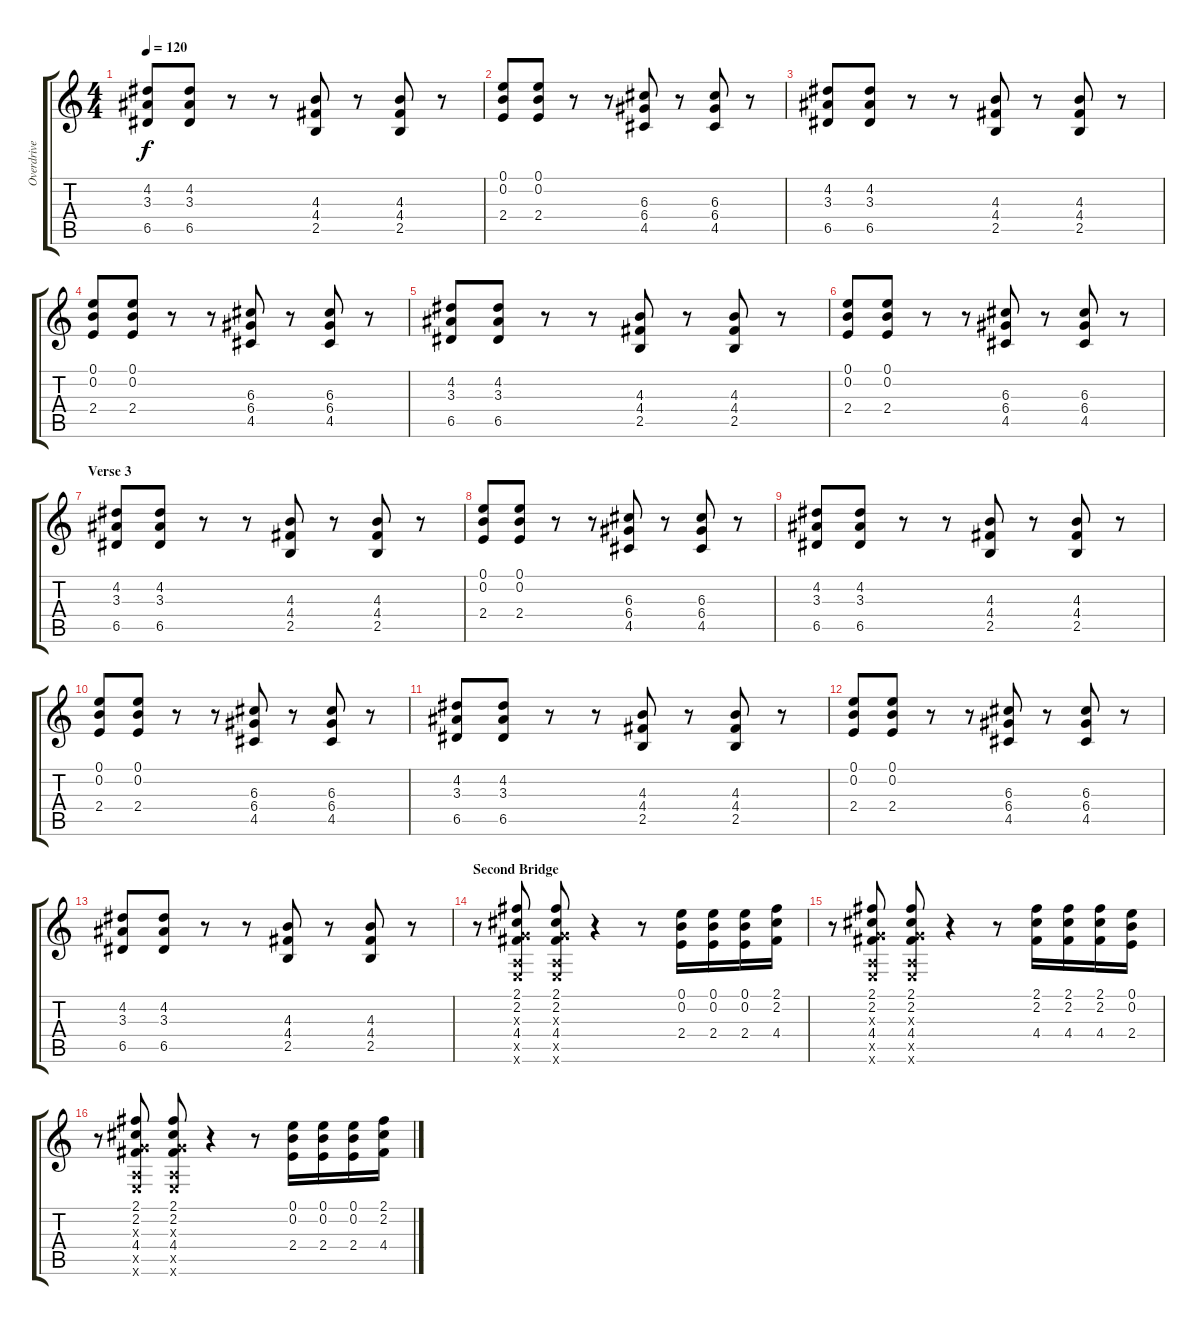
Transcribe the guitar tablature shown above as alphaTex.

\track ("Overdrive" "Overdrive") {instrument overdrivenguitar}
\staff {score tabs}
\tuning (E4 B3 G3 D3 A2 E2) {hide}
\ts (4 4)
\tempo 120
\clef g2
\ks c
(4.2 3.3 6.5).8{dy f} (4.2 3.3 6.5).8 r.8 r.8 (4.3 4.4 2.5).8 r.8 (4.3 4.4 2.5).8 r.8 |
(0.1 0.2 2.4).8{volume 11} (0.1 0.2 2.4).8 r.8 r.8 (6.3 6.4 4.5).8 r.8 (6.3 6.4 4.5).8 r.8 |
(4.2 3.3 6.5).8 (4.2 3.3 6.5).8 r.8 r.8 (4.3 4.4 2.5).8 r.8 (4.3 4.4 2.5).8 r.8 |
(0.1 0.2 2.4).8 (0.1 0.2 2.4).8 r.8 r.8 (6.3 6.4 4.5).8 r.8 (6.3 6.4 4.5).8 r.8 |
(4.2 3.3 6.5).8 (4.2 3.3 6.5).8 r.8 r.8 (4.3 4.4 2.5).8 r.8 (4.3 4.4 2.5).8 r.8 |
(0.1 0.2 2.4).8{volume 10} (0.1 0.2 2.4).8 r.8 r.8 (6.3 6.4 4.5).8 r.8 (6.3 6.4 4.5).8 r.8 |
\section ("" "Verse 3")
(4.2 3.3 6.5).8 (4.2 3.3 6.5).8 r.8 r.8 (4.3 4.4 2.5).8 r.8 (4.3 4.4 2.5).8 r.8 |
(0.1 0.2 2.4).8 (0.1 0.2 2.4).8 r.8 r.8 (6.3 6.4 4.5).8 r.8 (6.3 6.4 4.5).8 r.8 |
(4.2 3.3 6.5).8 (4.2 3.3 6.5).8 r.8 r.8 (4.3 4.4 2.5).8 r.8 (4.3 4.4 2.5).8 r.8 |
(0.1 0.2 2.4).8{volume 10} (0.1 0.2 2.4).8 r.8 r.8 (6.3 6.4 4.5).8 r.8 (6.3 6.4 4.5).8 r.8 |
(4.2 3.3 6.5).8 (4.2 3.3 6.5).8 r.8 r.8 (4.3 4.4 2.5).8 r.8 (4.3 4.4 2.5).8 r.8 |
(0.1 0.2 2.4).8 (0.1 0.2 2.4).8 r.8 r.8 (6.3 6.4 4.5).8 r.8 (6.3 6.4 4.5).8 r.8 |
(4.2 3.3 6.5).8 (4.2 3.3 6.5).8 r.8 r.8 (4.3 4.4 2.5).8 r.8 (4.3 4.4 2.5).8 r.8 |
\section ("" "Second Bridge")
r.8 (2.1 2.2 0.3{x} 4.4 0.5{x} 0.6{x}).8 (2.1 2.2 0.3{x} 4.4 0.5{x} 0.6{x}).8 r.4 r.8 (0.1 0.2 2.4).16 (0.1 0.2 2.4).16 (0.1 0.2 2.4).16 (2.1 2.2 4.4).16 |
r.8 (2.1 2.2 0.3{x} 4.4 0.5{x} 0.6{x}).8 (2.1 2.2 0.3{x} 4.4 0.5{x} 0.6{x}).8 r.4 r.8 (2.1 2.2 4.4).16 (2.1 2.2 4.4).16 (2.1 2.2 4.4).16 (0.1 0.2 2.4).16 |
r.8 (2.1 2.2 0.3{x} 4.4 0.5{x} 0.6{x}).8 (2.1 2.2 0.3{x} 4.4 0.5{x} 0.6{x}).8 r.4 r.8 (0.1 0.2 2.4).16 (0.1 0.2 2.4).16 (0.1 0.2 2.4).16 (2.1 2.2 4.4).16
